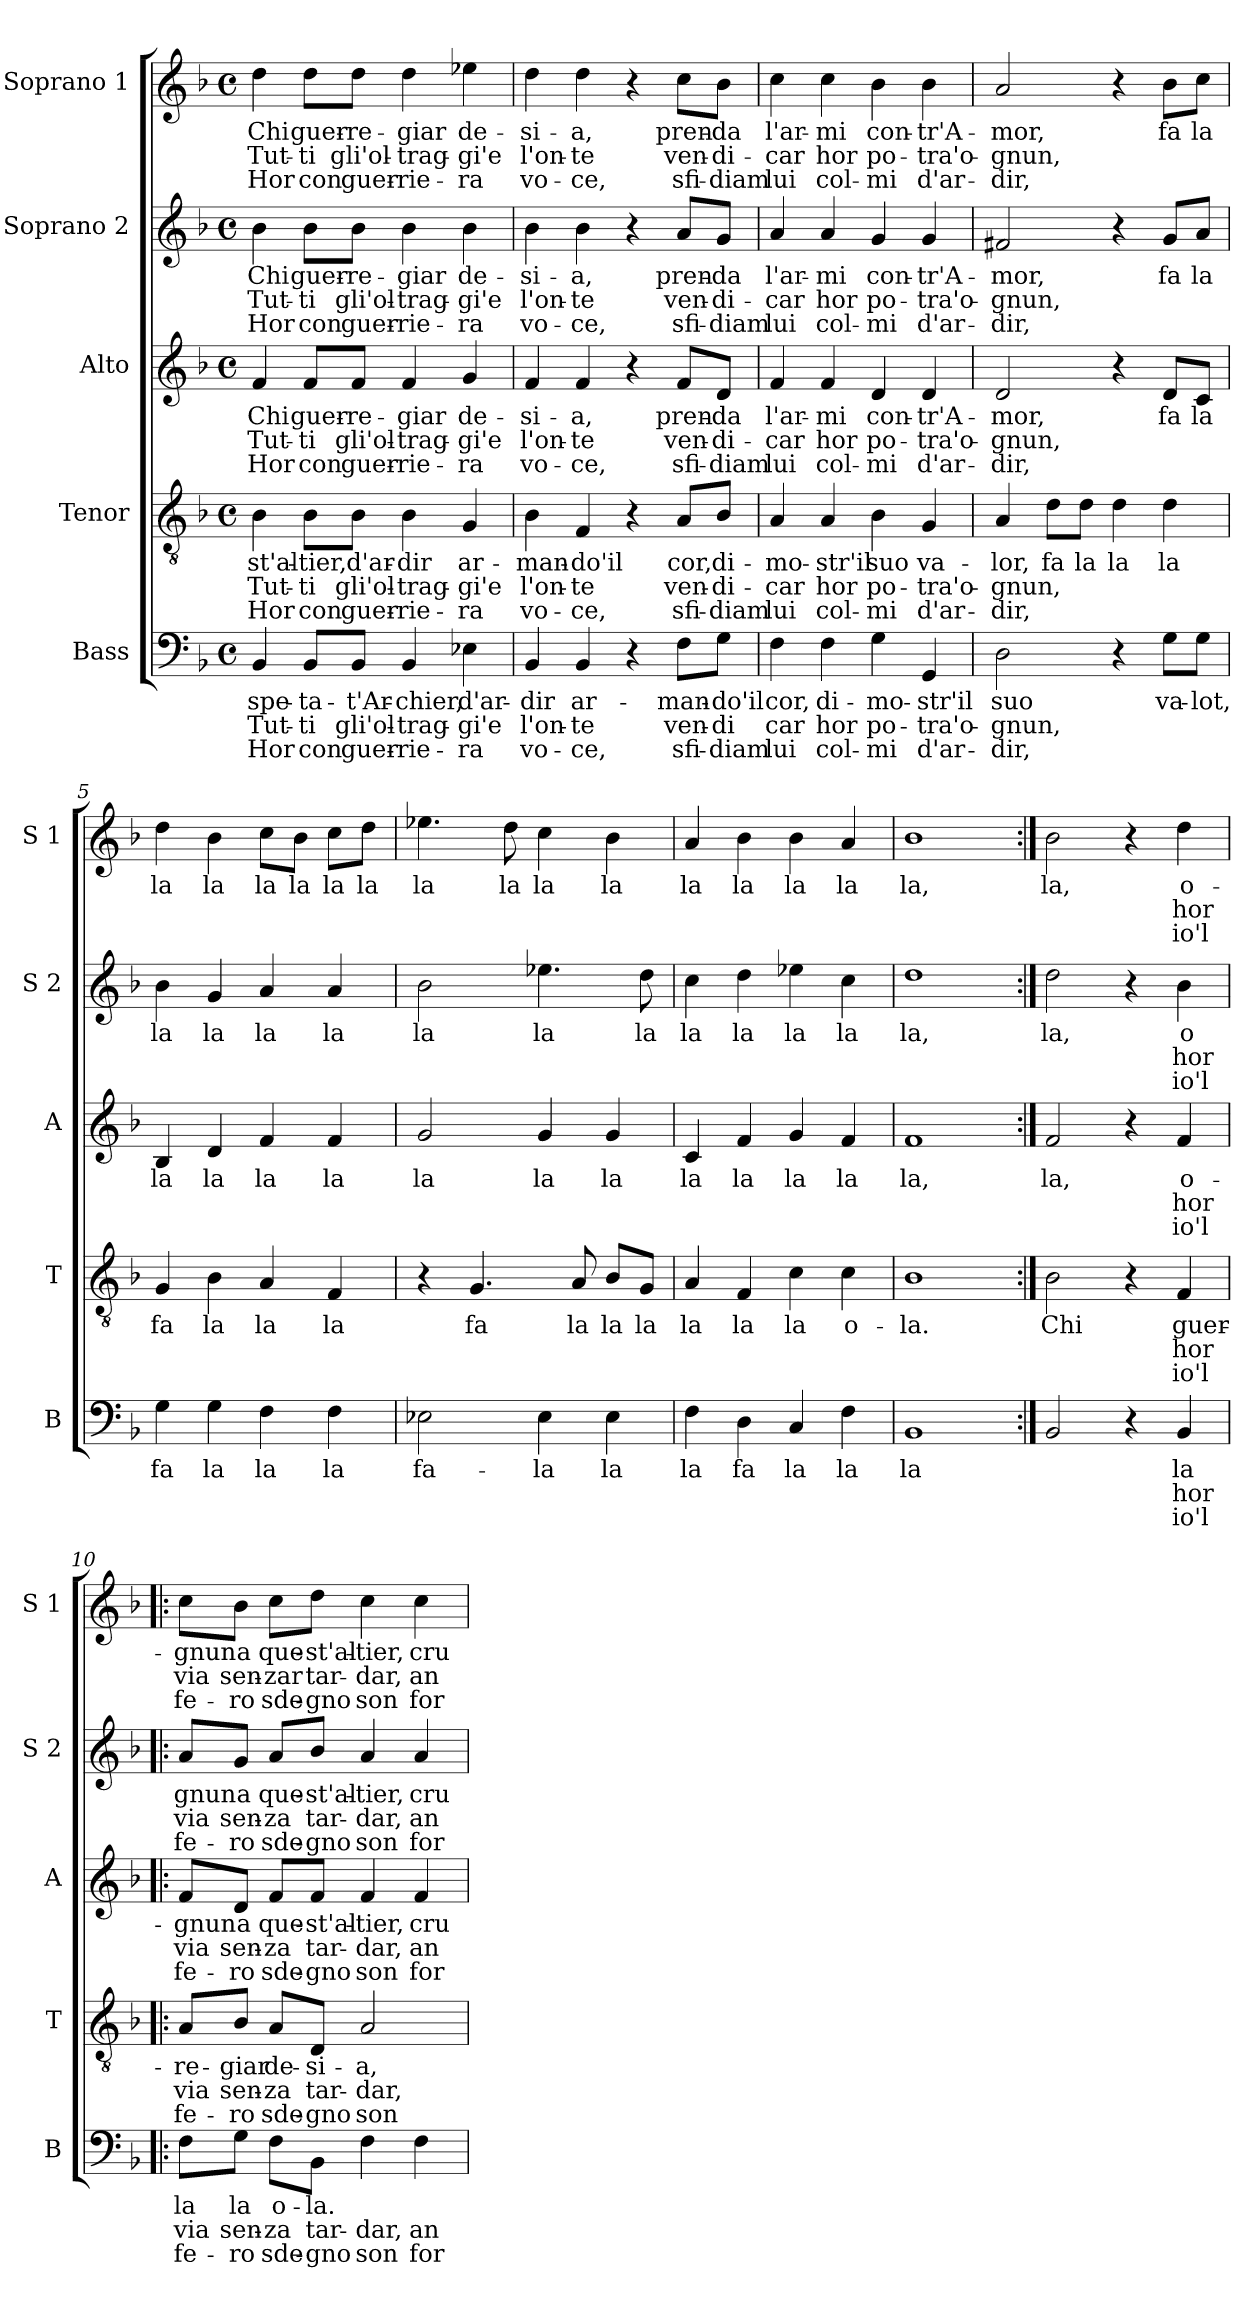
**kern	**text	**text	**text	**kern	**text	**text	**text	**kern	**text	**text	**text	**kern	**text	**text	**text	**kern	**text	**text	**text
*part5	*part5	*part5	*part5	*part4	*part4	*part4	*part4	*part3	*part3	*part3	*part3	*part2	*part2	*part2	*part2	*part1	*part1	*part1	*part1
*staff5	*staff5	*staff5	*staff5	*staff4	*staff4	*staff4	*staff4	*staff3	*staff3	*staff3	*staff3	*staff2	*staff2	*staff2	*staff2	*staff1	*staff1	*staff1	*staff1
*I"Bass	*	*	*	*I"Tenor	*	*	*	*I"Alto	*	*	*	*I"Soprano 2	*	*	*	*I"Soprano 1	*	*	*
*I'B	*	*	*	*I'T	*	*	*	*I'A	*	*	*	*I'S 2	*	*	*	*I'S 1	*	*	*
*clefF4	*	*	*	*clefGv2	*	*	*	*clefG2	*	*	*	*clefG2	*	*	*	*clefG2	*	*	*
*k[b-]	*	*	*	*k[b-]	*	*	*	*k[b-]	*	*	*	*k[b-]	*	*	*	*k[b-]	*	*	*
*F:	*	*	*	*F:	*	*	*	*F:	*	*	*	*F:	*	*	*	*F:	*	*	*
*M4/4	*	*	*	*M4/4	*	*	*	*M4/4	*	*	*	*M4/4	*	*	*	*M4/4	*	*	*
*met(c)	*	*	*	*met(c)	*	*	*	*met(c)	*	*	*	*met(c)	*	*	*	*met(c)	*	*	*
=1	=1	=1	=1	=1	=1	=1	=1	=1	=1	=1	=1	=1	=1	=1	=1	=1	=1	=1	=1
!	!LO:LY:b	!LO:LY:b	!LO:LY:b	!	!LO:LY:b	!LO:LY:b	!LO:LY:b	!	!LO:LY:b	!LO:LY:b	!LO:LY:b	!	!LO:LY:b	!LO:LY:b	!LO:LY:b	!	!LO:LY:b	!LO:LY:b	!LO:LY:b
4BB-/	spe-	Tut-	Hor	4B-\	st'al-	Tut-	Hor	4f/	Chi	Tut-	Hor	4b-\	Chi	Tut-	Hor	4dd\	Chi	Tut-	Hor
!	!LO:LY:b	!LO:LY:b	!LO:LY:b	!	!LO:LY:b	!LO:LY:b	!LO:LY:b	!	!LO:LY:b	!LO:LY:b	!LO:LY:b	!	!LO:LY:b	!LO:LY:b	!LO:LY:b	!	!LO:LY:b	!LO:LY:b	!LO:LY:b
8BB-/L	-ta-	-ti	con	8B-\L	-tier,	-ti	con	8f/L	guer-	-ti	con	8b-\L	guer-	-ti	con	8dd\L	guer-	-ti	con
!	!LO:LY:b	!LO:LY:b	!LO:LY:b	!	!LO:LY:b	!LO:LY:b	!LO:LY:b	!	!LO:LY:b	!LO:LY:b	!LO:LY:b	!	!LO:LY:b	!LO:LY:b	!LO:LY:b	!	!LO:LY:b	!LO:LY:b	!LO:LY:b
8BB-/J	-t'Ar-	gli'ol-	guer-	8B-\J	d'ar-	gli'ol-	guer-	8f/J	-re-	gli'ol-	guer-	8b-\J	-re-	gli'ol-	guer-	8dd\J	-re-	gli'ol-	guer-
!	!LO:LY:b	!LO:LY:b	!LO:LY:b	!	!LO:LY:b	!LO:LY:b	!LO:LY:b	!	!LO:LY:b	!LO:LY:b	!LO:LY:b	!	!LO:LY:b	!LO:LY:b	!LO:LY:b	!	!LO:LY:b	!LO:LY:b	!LO:LY:b
4BB-/	-chier,	-trag-	-rie-	4B-\	-dir	-trag-	-rie-	4f/	-giar	-trag-	-rie-	4b-\	-giar	-trag-	-rie-	4dd\	-giar	-trag-	-rie-
!	!LO:LY:b	!LO:LY:b	!LO:LY:b	!	!LO:LY:b	!LO:LY:b	!LO:LY:b	!	!LO:LY:b	!LO:LY:b	!LO:LY:b	!	!LO:LY:b	!LO:LY:b	!LO:LY:b	!	!LO:LY:b	!LO:LY:b	!LO:LY:b
4E-X\	d'ar-	-gi'e	-ra	4G/	ar-	-gi'e	-ra	4g/	de-	-gi'e	-ra	4b-\	de-	-gi'e	-ra	4ee-X\	de-	-gi'e	-ra
=2	=2	=2	=2	=2	=2	=2	=2	=2	=2	=2	=2	=2	=2	=2	=2	=2	=2	=2	=2
!	!LO:LY:b	!LO:LY:b	!LO:LY:b	!	!LO:LY:b	!LO:LY:b	!LO:LY:b	!	!LO:LY:b	!LO:LY:b	!LO:LY:b	!	!LO:LY:b	!LO:LY:b	!LO:LY:b	!	!LO:LY:b	!LO:LY:b	!LO:LY:b
4BB-/	-dir	l'on-	vo-	4B-\	-man-	l'on-	vo-	4f/	-si-	l'on-	vo-	4b-\	-si-	l'on-	vo-	4dd\	-si-	l'on-	vo-
!	!LO:LY:b	!LO:LY:b	!LO:LY:b	!	!LO:LY:b	!LO:LY:b	!LO:LY:b	!	!LO:LY:b	!LO:LY:b	!LO:LY:b	!	!LO:LY:b	!LO:LY:b	!LO:LY:b	!	!LO:LY:b	!LO:LY:b	!LO:LY:b
4BB-/	ar-	-te	-ce,	4F/	-do'il	-te	-ce,	4f/	-a,	-te	-ce,	4b-\	-a,	-te	-ce,	4dd\	-a,	-te	-ce,
4r	.	.	.	4r	.	.	.	4r	.	.	.	4r	.	.	.	4r	.	.	.
!	!LO:LY:b	!LO:LY:b	!LO:LY:b	!	!LO:LY:b	!LO:LY:b	!LO:LY:b	!	!LO:LY:b	!LO:LY:b	!LO:LY:b	!	!LO:LY:b	!LO:LY:b	!LO:LY:b	!	!LO:LY:b	!LO:LY:b	!LO:LY:b
8F\L	-man-	ven-	sfi-	8A/L	cor,	ven-	sfi-	8f/L	pren-	ven-	sfi-	8a/L	pren-	ven-	sfi-	8cc\L	pren-	ven-	sfi-
!	!LO:LY:b	!LO:LY:b	!LO:LY:b	!	!LO:LY:b	!LO:LY:b	!LO:LY:b	!	!LO:LY:b	!LO:LY:b	!LO:LY:b	!	!LO:LY:b	!LO:LY:b	!LO:LY:b	!	!LO:LY:b	!LO:LY:b	!LO:LY:b
8G\J	-do'il	-di	-diam	8B-/J	di-	-di-	-diam	8d/J	-da	-di-	-diam	8g/J	-da	-di-	-diam	8b-\J	-da	-di-	-diam
=3	=3	=3	=3	=3	=3	=3	=3	=3	=3	=3	=3	=3	=3	=3	=3	=3	=3	=3	=3
!	!LO:LY:b	!LO:LY:b	!LO:LY:b	!	!LO:LY:b	!LO:LY:b	!LO:LY:b	!	!LO:LY:b	!LO:LY:b	!LO:LY:b	!	!LO:LY:b	!LO:LY:b	!LO:LY:b	!	!LO:LY:b	!LO:LY:b	!LO:LY:b
4F\	cor,	car	lui	4A/	-mo-	-car	lui	4f/	l'ar-	-car	lui	4a/	l'ar-	-car	lui	4cc\	l'ar-	-car	lui
!	!LO:LY:b	!LO:LY:b	!LO:LY:b	!	!LO:LY:b	!LO:LY:b	!LO:LY:b	!	!LO:LY:b	!LO:LY:b	!LO:LY:b	!	!LO:LY:b	!LO:LY:b	!LO:LY:b	!	!LO:LY:b	!LO:LY:b	!LO:LY:b
4F\	di-	hor	col-	4A/	-str'il	hor	col-	4f/	-mi	hor	col-	4a/	-mi	hor	col-	4cc\	-mi	hor	col-
!	!LO:LY:b	!LO:LY:b	!LO:LY:b	!	!LO:LY:b	!LO:LY:b	!LO:LY:b	!	!LO:LY:b	!LO:LY:b	!LO:LY:b	!	!LO:LY:b	!LO:LY:b	!LO:LY:b	!	!LO:LY:b	!LO:LY:b	!LO:LY:b
4G\	-mo-	po-	-mi	4B-\	suo	po-	-mi	4d/	con-	po-	-mi	4g/	con-	po-	-mi	4b-\	con-	po-	-mi
!	!LO:LY:b	!LO:LY:b	!LO:LY:b	!	!LO:LY:b	!LO:LY:b	!LO:LY:b	!	!LO:LY:b	!LO:LY:b	!LO:LY:b	!	!LO:LY:b	!LO:LY:b	!LO:LY:b	!	!LO:LY:b	!LO:LY:b	!LO:LY:b
4GG/	-str'il	-tra'o-	d'ar-	4G/	va-	-tra'o-	d'ar-	4d/	-tr'A-	-tra'o-	d'ar-	4g/	-tr'A-	-tra'o-	d'ar-	4b-\	-tr'A-	-tra'o-	d'ar-
=4	=4	=4	=4	=4	=4	=4	=4	=4	=4	=4	=4	=4	=4	=4	=4	=4	=4	=4	=4
!	!LO:LY:b	!LO:LY:b	!LO:LY:b	!	!LO:LY:b	!LO:LY:b	!LO:LY:b	!	!LO:LY:b	!LO:LY:b	!LO:LY:b	!	!LO:LY:b	!LO:LY:b	!LO:LY:b	!	!LO:LY:b	!LO:LY:b	!LO:LY:b
2D\	suo	-gnun,	-dir,	4A/	-lor,	-gnun,	-dir,	2d/	-mor,	-gnun,	-dir,	2f#X/	-mor,	-gnun,	-dir,	2a/	-mor,	-gnun,	-dir,
!	!	!	!	!	!LO:LY:b	!	!	!	!	!	!	!	!	!	!	!	!	!	!
.	.	.	.	8d\L	fa	.	.	.	.	.	.	.	.	.	.	.	.	.	.
!	!	!	!	!	!LO:LY:b	!	!	!	!	!	!	!	!	!	!	!	!	!	!
.	.	.	.	8d\J	la	.	.	.	.	.	.	.	.	.	.	.	.	.	.
!	!	!	!	!	!LO:LY:b	!	!	!	!	!	!	!	!	!	!	!	!	!	!
4r	.	.	.	4d\	la	.	.	4r	.	.	.	4r	.	.	.	4r	.	.	.
!	!LO:LY:b	!	!	!	!LO:LY:b	!	!	!	!LO:LY:b	!	!	!	!LO:LY:b	!	!	!	!LO:LY:b	!	!
8G\L	va-	.	.	4d\	la	.	.	8d/L	fa	.	.	8g/L	fa	.	.	8b-\L	fa	.	.
!	!LO:LY:b	!	!	!	!	!	!	!	!LO:LY:b	!	!	!	!LO:LY:b	!	!	!	!LO:LY:b	!	!
8G\J	-lot,	.	.	.	.	.	.	8c/J	la	.	.	8a/J	la	.	.	8cc\J	la	.	.
!!LO:PB:g=z
=5	=5	=5	=5	=5	=5	=5	=5	=5	=5	=5	=5	=5	=5	=5	=5	=5	=5	=5	=5
!	!LO:LY:b	!	!	!	!LO:LY:b	!	!	!	!LO:LY:b	!	!	!	!LO:LY:b	!	!	!	!LO:LY:b	!	!
4G\	fa	.	.	4G/	fa	.	.	4B-/	la	.	.	4b-\	la	.	.	4dd\	la	.	.
!	!LO:LY:b	!	!	!	!LO:LY:b	!	!	!	!LO:LY:b	!	!	!	!LO:LY:b	!	!	!	!LO:LY:b	!	!
4G\	la	.	.	4B-\	la	.	.	4d/	la	.	.	4g/	la	.	.	4b-\	la	.	.
!	!LO:LY:b	!	!	!	!LO:LY:b	!	!	!	!LO:LY:b	!	!	!	!LO:LY:b	!	!	!	!LO:LY:b	!	!
4F\	la	.	.	4A/	la	.	.	4f/	la	.	.	4a/	la	.	.	8cc\L	la	.	.
!	!	!	!	!	!	!	!	!	!	!	!	!	!	!	!	!	!LO:LY:b	!	!
.	.	.	.	.	.	.	.	.	.	.	.	.	.	.	.	8b-\J	la	.	.
!	!LO:LY:b	!	!	!	!LO:LY:b	!	!	!	!LO:LY:b	!	!	!	!LO:LY:b	!	!	!	!LO:LY:b	!	!
4F\	la	.	.	4F/	la	.	.	4f/	la	.	.	4a/	la	.	.	8cc\L	la	.	.
!	!	!	!	!	!	!	!	!	!	!	!	!	!	!	!	!	!LO:LY:b	!	!
.	.	.	.	.	.	.	.	.	.	.	.	.	.	.	.	8dd\J	la	.	.
=6	=6	=6	=6	=6	=6	=6	=6	=6	=6	=6	=6	=6	=6	=6	=6	=6	=6	=6	=6
!	!LO:LY:b	!	!	!	!	!	!	!	!LO:LY:b	!	!	!	!LO:LY:b	!	!	!	!LO:LY:b	!	!
2E-X\	fa-	.	.	4r	.	.	.	2g/	la	.	.	2b-\	la	.	.	4.ee-X\	la	.	.
!	!	!	!	!	!LO:LY:b	!	!	!	!	!	!	!	!	!	!	!	!	!	!
.	.	.	.	4.G/	fa	.	.	.	.	.	.	.	.	.	.	.	.	.	.
!	!	!	!	!	!	!	!	!	!	!	!	!	!	!	!	!	!LO:LY:b	!	!
.	.	.	.	.	.	.	.	.	.	.	.	.	.	.	.	8dd\	la	.	.
!	!LO:LY:b	!	!	!	!	!	!	!	!LO:LY:b	!	!	!	!LO:LY:b	!	!	!	!LO:LY:b	!	!
4E-\	-la	.	.	.	.	.	.	4g/	la	.	.	4.ee-X\	la	.	.	4cc\	la	.	.
!	!	!	!	!	!LO:LY:b	!	!	!	!	!	!	!	!	!	!	!	!	!	!
.	.	.	.	8A/	la	.	.	.	.	.	.	.	.	.	.	.	.	.	.
!	!LO:LY:b	!	!	!	!LO:LY:b	!	!	!	!LO:LY:b	!	!	!	!	!	!	!	!LO:LY:b	!	!
4E-\	la	.	.	8B-/L	la	.	.	4g/	la	.	.	.	.	.	.	4b-\	la	.	.
!	!	!	!	!	!LO:LY:b	!	!	!	!	!	!	!	!LO:LY:b	!	!	!	!	!	!
.	.	.	.	8G/J	la	.	.	.	.	.	.	8dd\	la	.	.	.	.	.	.
=7	=7	=7	=7	=7	=7	=7	=7	=7	=7	=7	=7	=7	=7	=7	=7	=7	=7	=7	=7
!	!LO:LY:b	!	!	!	!LO:LY:b	!	!	!	!LO:LY:b	!	!	!	!LO:LY:b	!	!	!	!LO:LY:b	!	!
4F\	la	.	.	4A/	la	.	.	4c/	la	.	.	4cc\	la	.	.	4a/	la	.	.
!	!LO:LY:b	!	!	!	!LO:LY:b	!	!	!	!LO:LY:b	!	!	!	!LO:LY:b	!	!	!	!LO:LY:b	!	!
4D\	fa	.	.	4F/	la	.	.	4f/	la	.	.	4dd\	la	.	.	4b-\	la	.	.
!	!LO:LY:b	!	!	!	!LO:LY:b	!	!	!	!LO:LY:b	!	!	!	!LO:LY:b	!	!	!	!LO:LY:b	!	!
4C/	la	.	.	4c\	la	.	.	4g/	la	.	.	4ee-X\	la	.	.	4b-\	la	.	.
!	!LO:LY:b	!	!	!	!LO:LY:b	!	!	!	!LO:LY:b	!	!	!	!LO:LY:b	!	!	!	!LO:LY:b	!	!
4F\	la	.	.	4c\	o-	.	.	4f/	la	.	.	4cc\	la	.	.	4a/	la	.	.
=8	=8	=8	=8	=8	=8	=8	=8	=8	=8	=8	=8	=8	=8	=8	=8	=8	=8	=8	=8
!	!LO:LY:b	!	!	!	!LO:LY:b	!	!	!	!LO:LY:b	!	!	!	!LO:LY:b	!	!	!	!LO:LY:b	!	!
1BB-	la	.	.	1B-	-la.	.	.	1f	la,	.	.	1dd	la,	.	.	1b-	la,	.	.
!!LO:LB:g=z
=9:|!	=9:|!	=9:|!	=9:|!	=9:|!	=9:|!	=9:|!	=9:|!	=9:|!	=9:|!	=9:|!	=9:|!	=9:|!	=9:|!	=9:|!	=9:|!	=9:|!	=9:|!	=9:|!	=9:|!
!	!	!	!	!	!LO:LY:b	!	!	!	!LO:LY:b	!	!	!	!LO:LY:b	!	!	!	!LO:LY:b	!	!
2BB-/	.	.	.	2B-\	Chi	.	.	2f/	la,	.	.	2dd\	la,	.	.	2b-\	la,	.	.
4r	.	.	.	4r	.	.	.	4r	.	.	.	4r	.	.	.	4r	.	.	.
!	!LO:LY:b	!LO:LY:b	!LO:LY:b	!	!LO:LY:b	!LO:LY:b	!LO:LY:b	!	!LO:LY:b	!LO:LY:b	!LO:LY:b	!	!LO:LY:b	!LO:LY:b	!LO:LY:b	!	!LO:LY:b	!LO:LY:b	!LO:LY:b
4BB-/	la	hor	io'l	4F/	guer-	hor	io'l	4f/	o-	hor	io'l	4b-\	o	hor	io'l	4dd\	o-	hor	io'l
=10!|:	=10!|:	=10!|:	=10!|:	=10!|:	=10!|:	=10!|:	=10!|:	=10!|:	=10!|:	=10!|:	=10!|:	=10!|:	=10!|:	=10!|:	=10!|:	=10!|:	=10!|:	=10!|:	=10!|:
!	!LO:LY:b	!LO:LY:b	!LO:LY:b	!	!LO:LY:b	!LO:LY:b	!LO:LY:b	!	!LO:LY:b	!LO:LY:b	!LO:LY:b	!	!LO:LY:b	!LO:LY:b	!LO:LY:b	!	!LO:LY:b	!LO:LY:b	!LO:LY:b
8F\L	la	via	fe-	8A/L	-re-	via	fe-	8f/L	-gnun	via	fe-	8a/L	gnun	via	fe-	8cc\L	-gnun	via	fe-
!	!LO:LY:b	!LO:LY:b	!LO:LY:b	!	!LO:LY:b	!LO:LY:b	!LO:LY:b	!	!LO:LY:b	!LO:LY:b	!LO:LY:b	!	!LO:LY:b	!LO:LY:b	!LO:LY:b	!	!LO:LY:b	!LO:LY:b	!LO:LY:b
8G\J	la	sen-	-ro	8B-/J	-giar	sen-	-ro	8d/J	a	sen-	-ro	8g/J	a	sen-	-ro	8b-\J	a	sen-	-ro
!	!LO:LY:b	!LO:LY:b	!LO:LY:b	!	!LO:LY:b	!LO:LY:b	!LO:LY:b	!	!LO:LY:b	!LO:LY:b	!LO:LY:b	!	!LO:LY:b	!LO:LY:b	!LO:LY:b	!	!LO:LY:b	!LO:LY:b	!LO:LY:b
8F\L	o-	-za	sde-	8A/L	de-	-za	sde-	8f/L	que-	-za	sde-	8a/L	que-	-za	sde-	8cc\L	que-	-zar	sde-
!	!LO:LY:b	!LO:LY:b	!LO:LY:b	!	!LO:LY:b	!LO:LY:b	!LO:LY:b	!	!LO:LY:b	!LO:LY:b	!LO:LY:b	!	!LO:LY:b	!LO:LY:b	!LO:LY:b	!	!LO:LY:b	!LO:LY:b	!LO:LY:b
8BB-\J	-la.	tar-	-gno	8D/J	-si-	tar-	-gno	8f/J	-st'al-	tar-	-gno	8b-/J	-st'al-	tar-	-gno	8dd\J	-st'al-	tar-	-gno
!	!	!LO:LY:b	!LO:LY:b	!	!LO:LY:b	!LO:LY:b	!LO:LY:b	!	!LO:LY:b	!LO:LY:b	!LO:LY:b	!	!LO:LY:b	!LO:LY:b	!LO:LY:b	!	!LO:LY:b	!LO:LY:b	!LO:LY:b
4F\	.	-dar,	son	2A/	-a,	-dar,	son	4f/	-tier,	-dar,	son	4a/	-tier,	-dar,	son	4cc\	-tier,	-dar,	son
!	!	!LO:LY:b	!LO:LY:b	!	!	!	!	!	!LO:LY:b	!LO:LY:b	!LO:LY:b	!	!LO:LY:b	!LO:LY:b	!LO:LY:b	!	!LO:LY:b	!LO:LY:b	!LO:LY:b
4F\	.	an-	for-	.	.	.	.	4f/	cru-	an-	for-	4a/	cru-	an-	for-	4cc\	cru-	an-	for-
=	=	=	=	=	=	=	=	=	=	=	=	=	=	=	=	=	=	=	=
*-	*-	*-	*-	*-	*-	*-	*-	*-	*-	*-	*-	*-	*-	*-	*-	*-	*-	*-	*-
